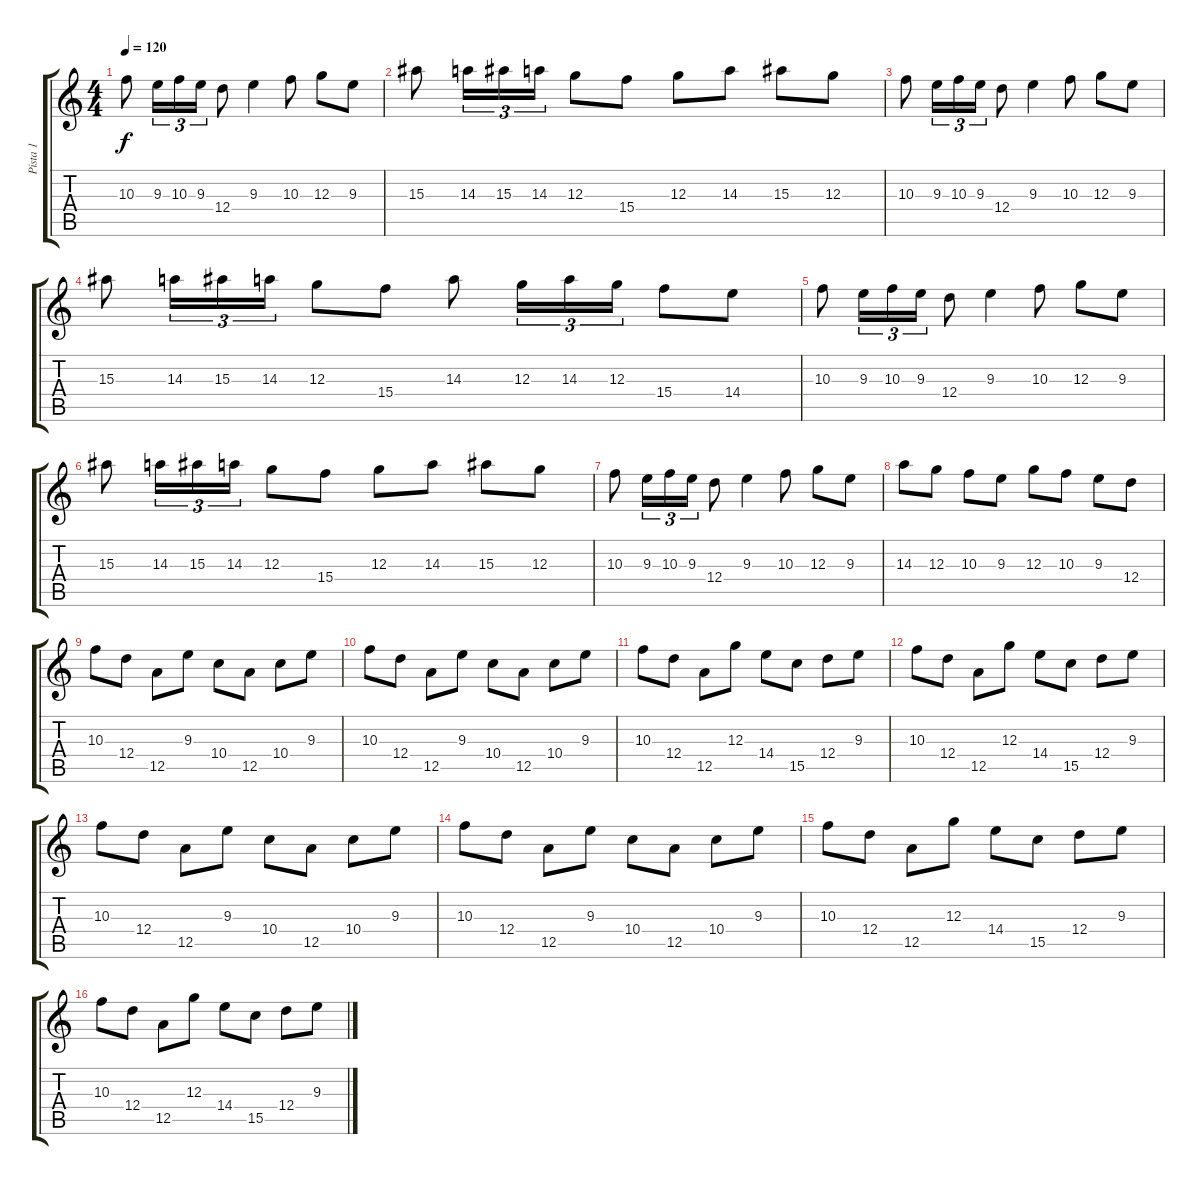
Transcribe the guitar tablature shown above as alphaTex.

\track ("Pista 1" "Pista 1") {instrument distortionguitar}
\staff {score tabs}
\tuning (E4 B3 G3 D3 A2 E2) {hide}
\ts (4 4)
\tempo 120
\clef g2
\ks c
10.3.8{dy f} 9.3.16{tu (3 2)} 10.3.16{tu (3 2)} 9.3.16{tu (3 2)} 12.4.8 9.3.4 10.3.8 12.3.8 9.3.8 |
15.3.8 14.3.16{tu (3 2)} 15.3.16{tu (3 2)} 14.3.16{tu (3 2)} 12.3.8 15.4.8 12.3.8 14.3.8 15.3.8 12.3.8 |
10.3.8 9.3.16{tu (3 2)} 10.3.16{tu (3 2)} 9.3.16{tu (3 2)} 12.4.8 9.3.4 10.3.8 12.3.8 9.3.8 |
15.3.8 14.3.16{tu (3 2)} 15.3.16{tu (3 2)} 14.3.16{tu (3 2)} 12.3.8 15.4.8 14.3.8 12.3.16{tu (3 2)} 14.3.16{tu (3 2)} 12.3.16{tu (3 2)} 15.4.8 14.4.8 |
10.3.8 9.3.16{tu (3 2)} 10.3.16{tu (3 2)} 9.3.16{tu (3 2)} 12.4.8 9.3.4 10.3.8 12.3.8 9.3.8 |
15.3.8 14.3.16{tu (3 2)} 15.3.16{tu (3 2)} 14.3.16{tu (3 2)} 12.3.8 15.4.8 12.3.8 14.3.8 15.3.8 12.3.8 |
10.3.8 9.3.16{tu (3 2)} 10.3.16{tu (3 2)} 9.3.16{tu (3 2)} 12.4.8 9.3.4 10.3.8 12.3.8 9.3.8 |
14.3.8 12.3.8 10.3.8 9.3.8 12.3.8 10.3.8 9.3.8 12.4.8 |
10.3.8 12.4.8 12.5.8 9.3.8 10.4.8 12.5.8 10.4.8 9.3.8 |
10.3.8 12.4.8 12.5.8 9.3.8 10.4.8 12.5.8 10.4.8 9.3.8 |
10.3.8 12.4.8 12.5.8 12.3.8 14.4.8 15.5.8 12.4.8 9.3.8 |
10.3.8 12.4.8 12.5.8 12.3.8 14.4.8 15.5.8 12.4.8 9.3.8 |
10.3.8 12.4.8 12.5.8 9.3.8 10.4.8 12.5.8 10.4.8 9.3.8 |
10.3.8 12.4.8 12.5.8 9.3.8 10.4.8 12.5.8 10.4.8 9.3.8 |
10.3.8 12.4.8 12.5.8 12.3.8 14.4.8 15.5.8 12.4.8 9.3.8 |
10.3.8 12.4.8 12.5.8 12.3.8 14.4.8 15.5.8 12.4.8 9.3.8
